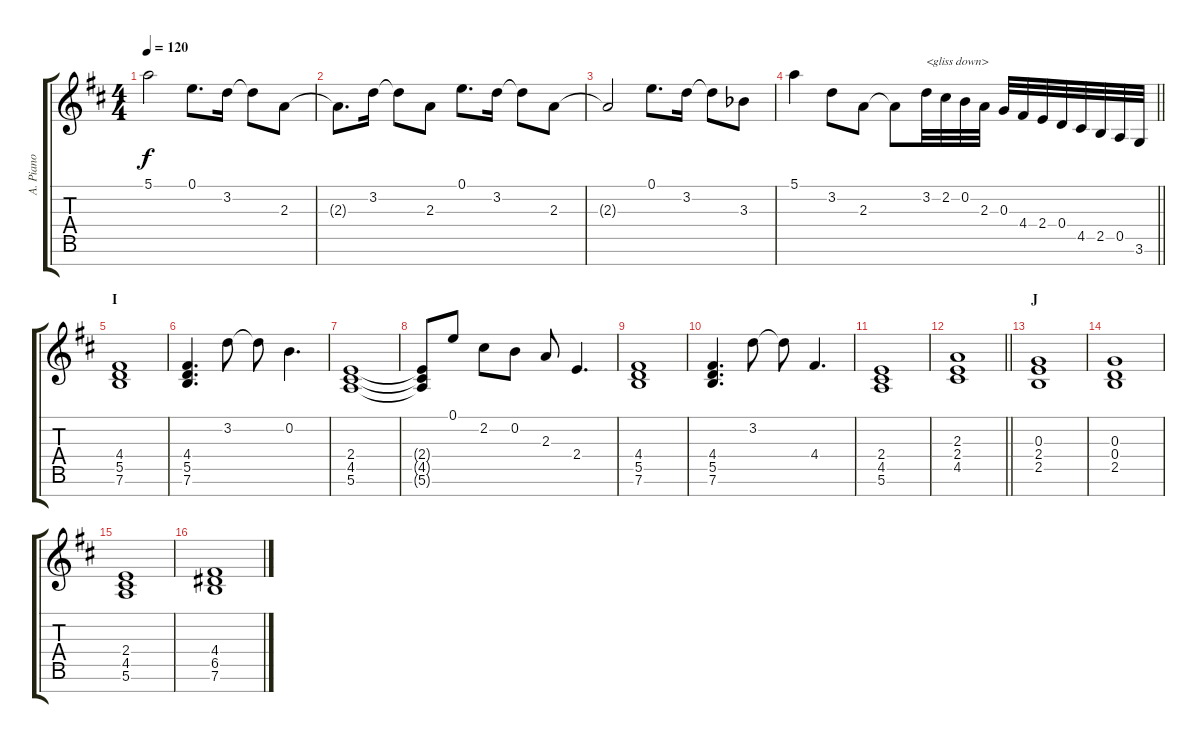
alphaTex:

\track ("A. Piano" "A. Piano") {instrument acousticgrandpiano}
\staff {score tabs}
\tuning (E5 B4 G4 D4 A3 E3 B2) {hide}
\ts (4 4)
\tempo 120
\clef g2
\ks d
5.1.2{dy f} 0.1.8{d} 3.2.16 3.2{t}.8 2.3.8 |
2.3{t}.8{d} 3.2.16 3.2{t}.8 2.3.8 0.1.8{d} 3.2.16 3.2{t}.8 2.3.8 |
2.3{t}.2 0.1.8{d} 3.2.16 3.2{t}.8 3.3{acc b}.8 |
\barLineRight lightlight
5.1.4 3.2.8 2.3.8 2.3{t}.8 3.2.32{txt "<gliss down>"} 2.2.32 0.2.32 2.3.32 0.3.32 4.4.32 2.4.32 0.4.32 4.5.32 2.5.32 0.5.32 3.6.32 |
\section ("" "I")
(4.4 5.5 7.6).1 |
(4.4 5.5 7.6).4{d} 3.2.8 3.2{t}.8 0.2.4{d} |
(2.4 4.5 5.6).1 |
(2.4{t} 4.5{t} 5.6{t}).8 0.1.8 2.2.8 0.2.8 2.3.8 2.4.4{d} |
(4.4 5.5 7.6).1 |
(4.4 5.5 7.6).4{d} 3.2.8 3.2{t}.8 4.4.4{d} |
(2.4 4.5 5.6).1 |
\barLineRight lightlight
(2.3 2.4 4.5).1 |
\section ("" "J")
(0.3 2.4 2.5).1 |
(0.3 0.4 2.5).1 |
(2.4 4.5 5.6).1 |
(4.4 6.5 7.6).1
